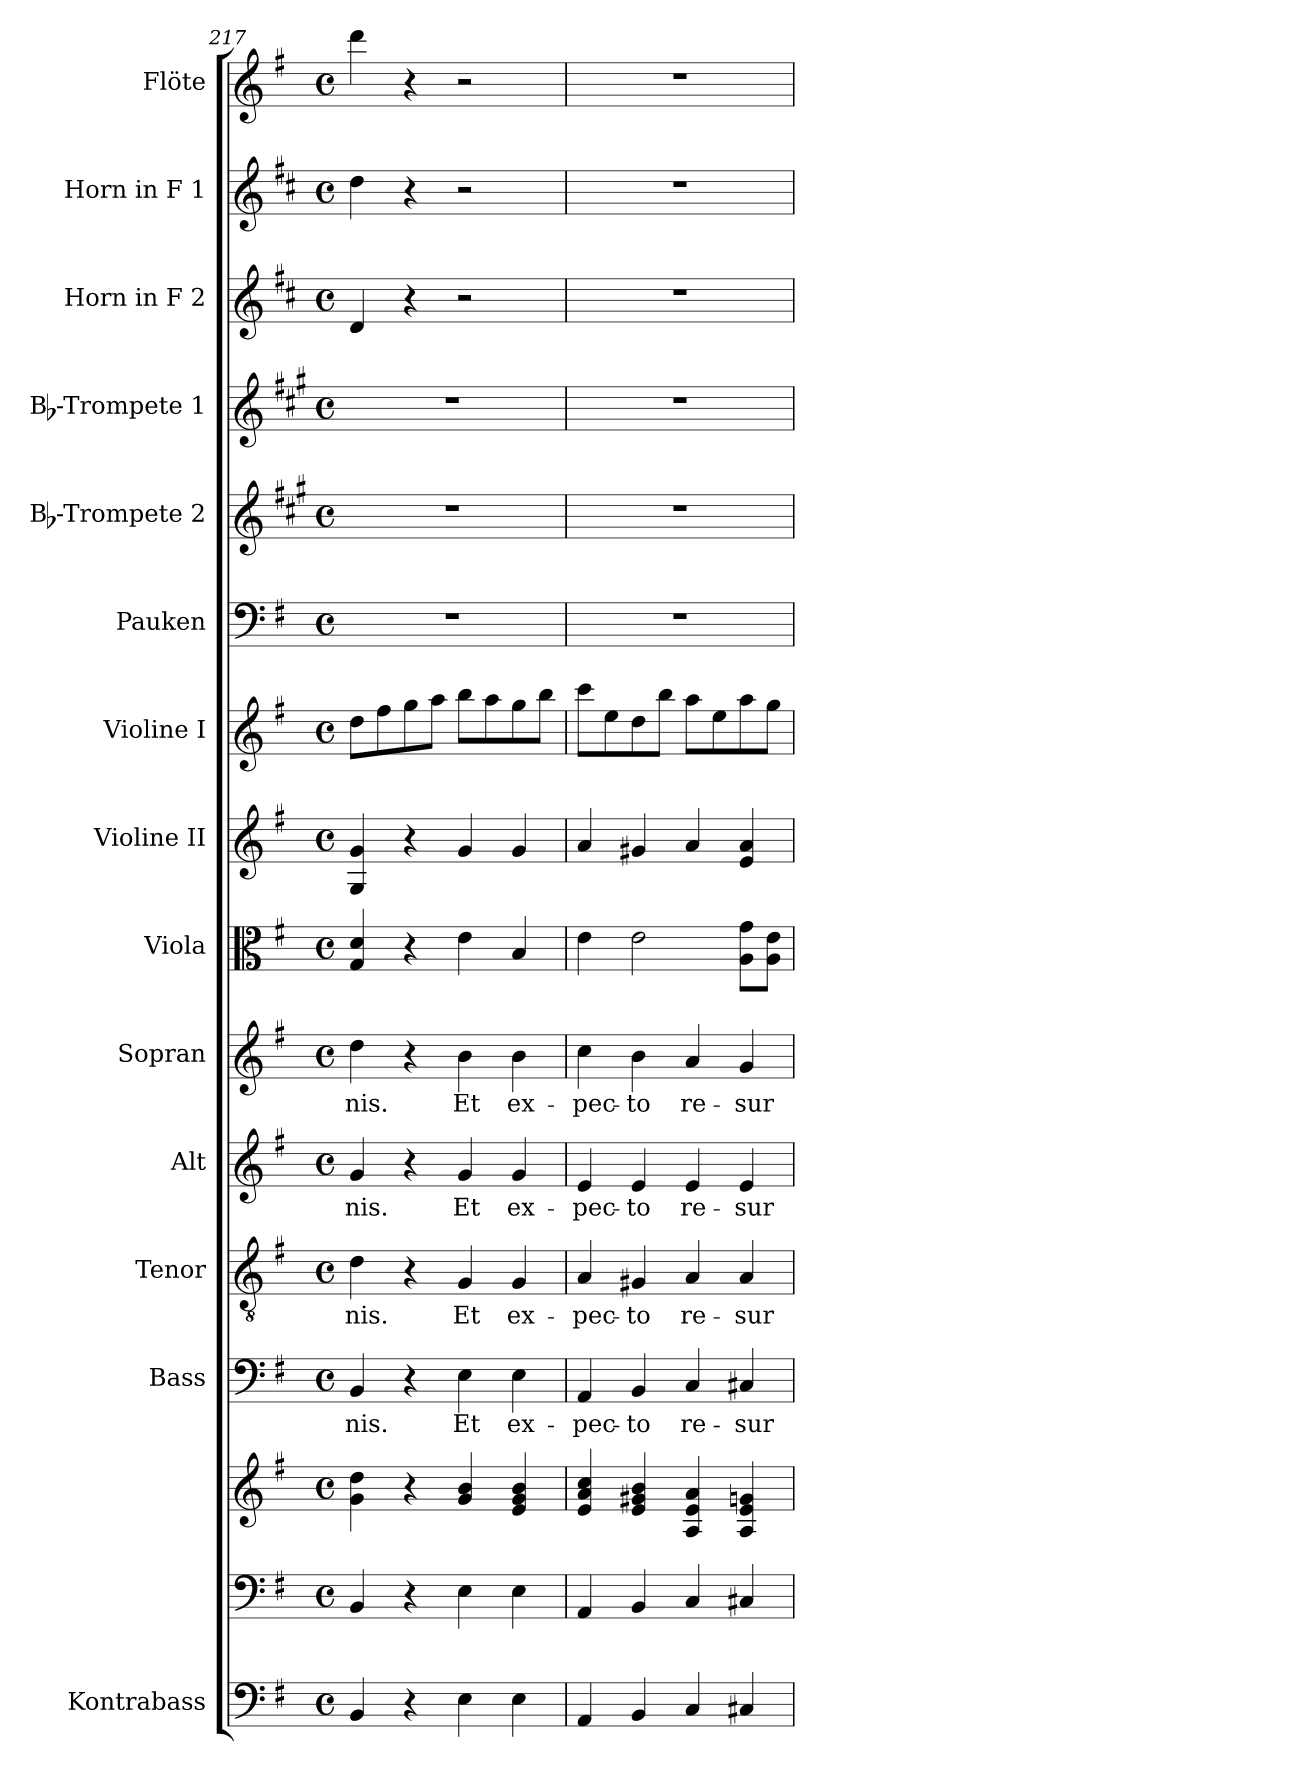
**kern	**kern	**kern	**kern	**text	**kern	**text	**kern	**text	**kern	**text	**kern	**kern	**kern	**kern	**kern	**kern	**kern	**kern	**kern
*part15	*part14	*part14	*part13	*part13	*part12	*part12	*part11	*part11	*part10	*part10	*part9	*part8	*part7	*part6	*part5	*part4	*part3	*part2	*part1
*staff16	*staff15	*staff14	*staff13	*staff13	*staff12	*staff12	*staff11	*staff11	*staff10	*staff10	*staff9	*staff8	*staff7	*staff6	*staff5	*staff4	*staff3	*staff2	*staff1
*I"Kontrabass	*	*	*I"Bass	*	*I"Tenor	*	*I"Alt	*	*I"Sopran	*	*I"Viola	*I"Violine II	*I"Violine I	*I"Pauken	*I"Bb-Trompete 2	*I"Bb-Trompete 1	*I"Horn in F 2	*I"Horn in F 1	*I"Flöte
*I'Kb.	*	*	*I'B.	*	*I'T.	*	*I'A.	*	*I'S.	*	*I'Vla.	*I'Vl. II	*I'Vl. I	*I'Pk.	*I'Bb Trp. 2	*I'Bb Trp. 1	*	*	*I'Fl.
*clefF4	*clefF4	*clefG2	*clefF4	*	*clefGv2	*	*clefG2	*	*clefG2	*	*clefC3	*clefG2	*clefG2	*clefF4	*clefG2	*clefG2	*clefG2	*clefG2	*clefG2
*ITrd7c12	*	*	*	*	*	*	*	*	*	*	*	*	*	*	*ITrd1c2	*ITrd1c2	*ITrd4c7	*ITrd4c7	*
*k[f#]	*k[f#]	*k[f#]	*k[f#]	*	*k[f#]	*	*k[f#]	*	*k[f#]	*	*k[f#]	*k[f#]	*k[f#]	*k[f#]	*k[f#]	*k[f#]	*k[f#]	*k[f#]	*k[f#]
*G:	*G:	*G:	*G:	*	*G:	*	*G:	*	*G:	*	*G:	*G:	*G:	*G:	*G:	*G:	*G:	*G:	*G:
*M4/4	*M4/4	*M4/4	*M4/4	*	*M4/4	*	*M4/4	*	*M4/4	*	*M4/4	*M4/4	*M4/4	*M4/4	*M4/4	*M4/4	*M4/4	*M4/4	*M4/4
*met(c)	*met(c)	*met(c)	*met(c)	*	*met(c)	*	*met(c)	*	*met(c)	*	*met(c)	*met(c)	*met(c)	*met(c)	*met(c)	*met(c)	*met(c)	*met(c)	*met(c)
=217	=217	=217	=217	=217	=217	=217	=217	=217	=217	=217	=217	=217	=217	=217	=217	=217	=217	=217	=217
!	!	!	!	!LO:LY:b	!	!LO:LY:b	!	!LO:LY:b	!	!LO:LY:b	!	!	!	!	!	!	!	!	!
4BBB/	4BB/	4g\ 4dd\	4BB/	-nis.	4d\	-nis.	4g/	-nis.	4dd\	-nis.	4G/ 4d/	4G/ 4g/	8dd\L	1r	1r	1r	4G/	4g\	4ddd\
.	.	.	.	.	.	.	.	.	.	.	.	.	8ff#\	.	.	.	.	.	.
4r	4r	4r	4r	.	4r	.	4r	.	4r	.	4r	4r	8gg\	.	.	.	4r	4r	4r
.	.	.	.	.	.	.	.	.	.	.	.	.	8aa\J	.	.	.	.	.	.
!	!	!	!	!LO:LY:b	!	!LO:LY:b	!	!LO:LY:b	!	!LO:LY:b	!	!	!	!	!	!	!	!	!
4EE\	4E\	4g/ 4b/	4E\	Et	4G/	Et	4g/	Et	4b\	Et	4e\	4g/	8bb\L	.	.	.	2r	2r	2r
.	.	.	.	.	.	.	.	.	.	.	.	.	8aa\	.	.	.	.	.	.
!	!	!	!	!LO:LY:b	!	!LO:LY:b	!	!LO:LY:b	!	!LO:LY:b	!	!	!	!	!	!	!	!	!
4EE\	4E\	4e/ 4g/ 4b/	4E\	ex-	4G/	ex-	4g/	ex-	4b\	ex-	4B/	4g/	8gg\	.	.	.	.	.	.
.	.	.	.	.	.	.	.	.	.	.	.	.	8bb\J	.	.	.	.	.	.
=218	=218	=218	=218	=218	=218	=218	=218	=218	=218	=218	=218	=218	=218	=218	=218	=218	=218	=218	=218
!	!	!	!	!LO:LY:b	!	!LO:LY:b	!	!LO:LY:b	!	!LO:LY:b	!	!	!	!	!	!	!	!	!
4AAA/	4AA/	4e/ 4a/ 4cc/	4AA/	-pec-	4A/	-pec-	4e/	-pec-	4cc\	-pec-	4e\	4a/	8ccc\L	1r	1r	1r	1r	1r	1r
.	.	.	.	.	.	.	.	.	.	.	.	.	8ee\	.	.	.	.	.	.
!	!	!	!	!LO:LY:b	!	!LO:LY:b	!	!LO:LY:b	!	!LO:LY:b	!	!	!	!	!	!	!	!	!
4BBB/	4BB/	4e/ 4g#X/ 4b/	4BB/	-to	4G#X/	-to	4e/	-to	4b\	-to	2e\	4g#X/	8dd\	.	.	.	.	.	.
.	.	.	.	.	.	.	.	.	.	.	.	.	8bb\J	.	.	.	.	.	.
!	!	!	!	!LO:LY:b	!	!LO:LY:b	!	!LO:LY:b	!	!LO:LY:b	!	!	!	!	!	!	!	!	!
4CC/	4C/	4A/ 4e/ 4a/	4C/	re-	4A/	re-	4e/	re-	4a/	re-	.	4a/	8aa\L	.	.	.	.	.	.
.	.	.	.	.	.	.	.	.	.	.	.	.	8ee\	.	.	.	.	.	.
!	!	!	!	!LO:LY:b	!	!LO:LY:b	!	!LO:LY:b	!	!LO:LY:b	!	!	!	!	!	!	!	!	!
4CC#X/	4C#X/	4A/ 4e/ 4gn/	4C#X/	-sur-	4A/	-sur-	4e/	-sur-	4g/	-sur-	8A\ 8g\L	4e/ 4a/	8aa\	.	.	.	.	.	.
.	.	.	.	.	.	.	.	.	.	.	8A\ 8e\J	.	8gg\J	.	.	.	.	.	.
=	=	=	=	=	=	=	=	=	=	=	=	=	=	=	=	=	=	=	=
*-	*-	*-	*-	*-	*-	*-	*-	*-	*-	*-	*-	*-	*-	*-	*-	*-	*-	*-	*-
